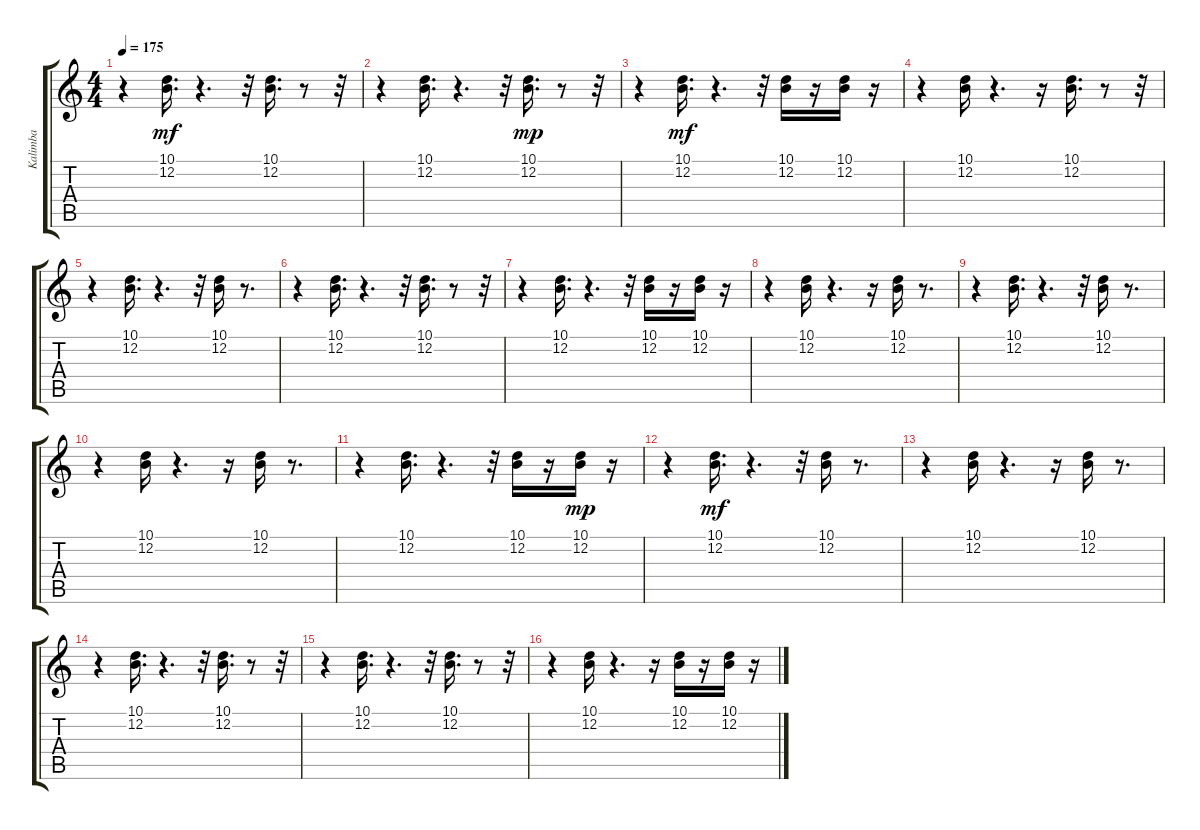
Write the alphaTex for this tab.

\track ("Kalimba" "Kalimba") {instrument kalimba}
\staff {score tabs}
\tuning (E4 B3 G3 D3 A2 E2) {hide}
\ts (4 4)
\tempo 175
\clef g2
\ks c
r.4{dy mf} (10.1 12.2).16{d} r.4{d} r.32 (10.1 12.2).16{d} r.8 r.32 |
r.4 (10.1 12.2).16{d} r.4{d} r.32 (10.1 12.2).16{d dy mp} r.8 r.32 |
r.4 (10.1 12.2).16{d dy mf} r.4{d} r.32 (10.1 12.2).16 r.16 (10.1 12.2).16 r.16 |
r.4 (10.1 12.2).16 r.4{d} r.16 (10.1 12.2).16{d} r.8 r.32 |
r.4 (10.1 12.2).16{d} r.4{d} r.32 (10.1 12.2).16 r.8{d} |
r.4 (10.1 12.2).16{d} r.4{d} r.32 (10.1 12.2).16{d} r.8 r.32 |
r.4 (10.1 12.2).16{d} r.4{d} r.32 (10.1 12.2).16 r.16 (10.1 12.2).16 r.16 |
r.4 (10.1 12.2).16 r.4{d} r.16 (10.1 12.2).16 r.8{d} |
r.4 (10.1 12.2).16{d} r.4{d} r.32 (10.1 12.2).16 r.8{d} |
r.4 (10.1 12.2).16 r.4{d} r.16 (10.1 12.2).16 r.8{d} |
r.4 (10.1 12.2).16{d} r.4{d} r.32 (10.1 12.2).16 r.16 (10.1 12.2).16{dy mp} r.16 |
r.4 (10.1 12.2).16{d dy mf} r.4{d} r.32 (10.1 12.2).16 r.8{d} |
r.4 (10.1 12.2).16 r.4{d} r.16 (10.1 12.2).16 r.8{d} |
r.4 (10.1 12.2).16{d} r.4{d} r.32 (10.1 12.2).16{d} r.8 r.32 |
r.4 (10.1 12.2).16{d} r.4{d} r.32 (10.1 12.2).16{d} r.8 r.32 |
r.4 (10.1 12.2).16 r.4{d} r.16 (10.1 12.2).16 r.16 (10.1 12.2).16 r.16
